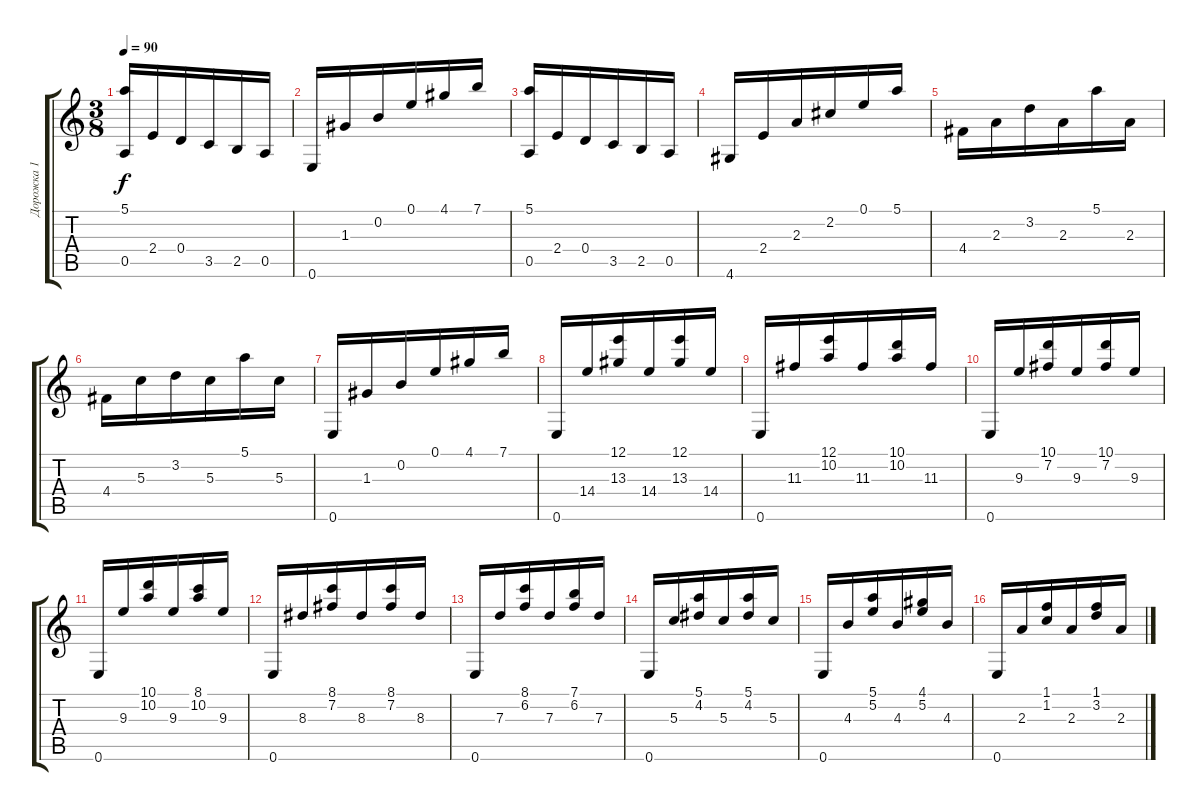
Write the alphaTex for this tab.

\track ("Дорожка 1" "Дорожка 1") {instrument acousticguitarnylon}
\staff {score tabs}
\tuning (E4 B3 G3 D3 A2 E2) {hide}
\ts (3 8)
\tempo 90
\clef g2
\ks c
(5.1 0.5).16{dy f} 2.4.16 0.4.16 3.5.16 2.5.16 0.5.16 |
0.6.16 1.3.16 0.2.16 0.1.16 4.1.16 7.1.16 |
(5.1 0.5).16 2.4.16 0.4.16 3.5.16 2.5.16 0.5.16 |
4.6.16 2.4.16 2.3.16 2.2.16 0.1.16 5.1.16 |
4.4.16 2.3.16 3.2.16 2.3.16 5.1.16 2.3.16 |
4.4.16 5.3.16 3.2.16 5.3.16 5.1.16 5.3.16 |
0.6.16 1.3.16 0.2.16 0.1.16 4.1.16 7.1.16 |
0.6.16 14.4.16 (12.1 13.3).16 14.4.16 (12.1 13.3).16 14.4.16 |
0.6.16 11.3.16 (12.1 10.2).16 11.3.16 (10.1 10.2).16 11.3.16 |
0.6.16 9.3.16 (10.1 7.2).16 9.3.16 (10.1 7.2).16 9.3.16 |
0.6.16 9.3.16 (10.1 10.2).16 9.3.16 (8.1 10.2).16 9.3.16 |
0.6.16 8.3.16 (8.1 7.2).16 8.3.16 (8.1 7.2).16 8.3.16 |
0.6.16 7.3.16 (8.1 6.2).16 7.3.16 (7.1 6.2).16 7.3.16 |
0.6.16 5.3.16 (5.1 4.2).16 5.3.16 (5.1 4.2).16 5.3.16 |
0.6.16 4.3.16 (5.1 5.2).16 4.3.16 (4.1 5.2).16 4.3.16 |
0.6.16 2.3.16 (1.1 1.2).16 2.3.16 (1.1 3.2).16 2.3.16
